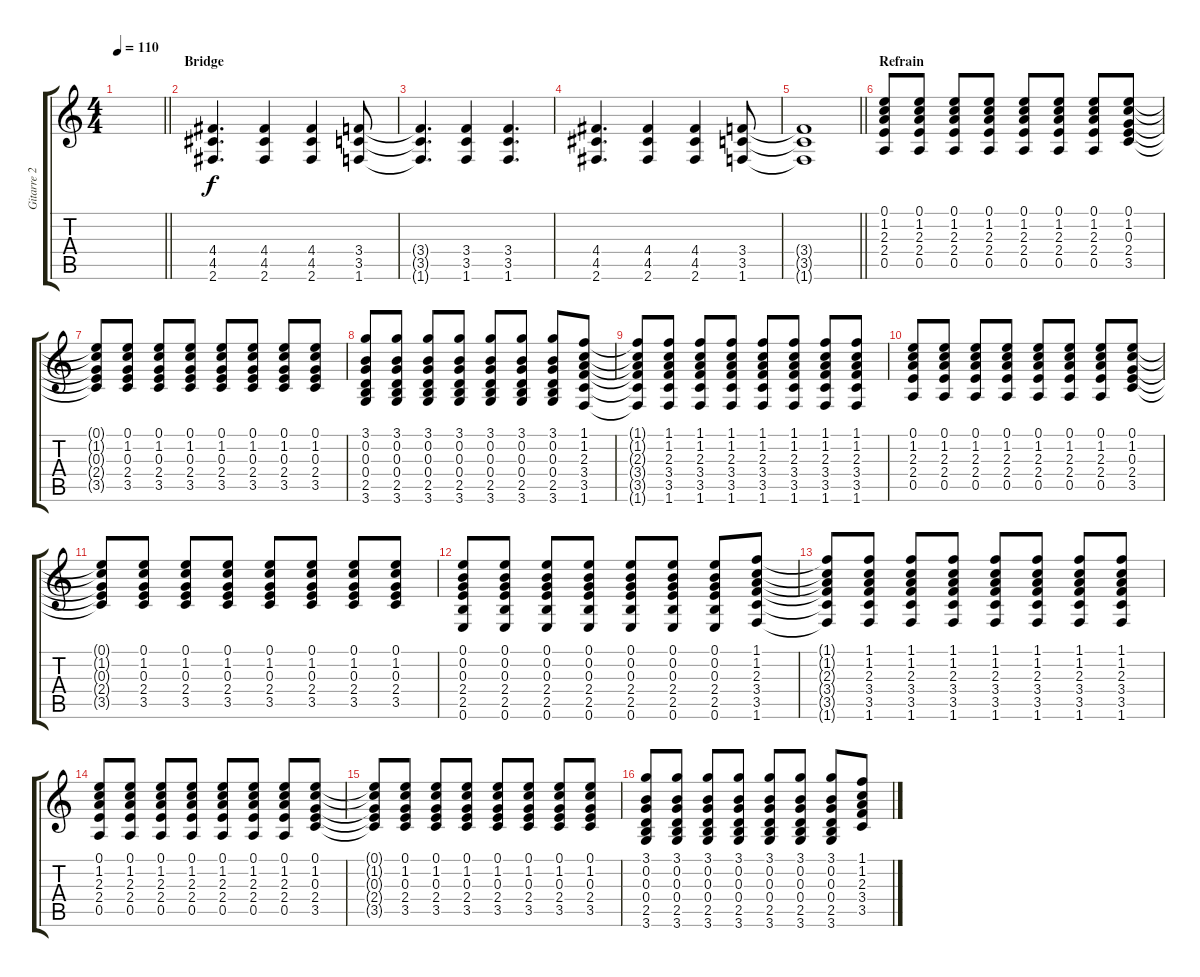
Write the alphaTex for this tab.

\track ("Gitarre 2" "Gitarre 2") {instrument acousticguitarnylon}
\staff {score tabs}
\tuning (E4 B3 G3 D3 A2 E2) {hide}
\ts (4 4)
\tempo 110
\clef g2
\barLineRight lightlight
\ks c
|
\section ("" "Bridge")
(4.4 4.5 2.6).4{d volume 8 instrument overdrivenguitar} (4.4 4.5 2.6).4 (4.4 4.5 2.6).4 (3.4 3.5 1.6).8 |
(3.4{t} 3.5{t} 1.6{t}).4{d} (3.4 3.5 1.6).4 (3.4 3.5 1.6).4{d} |
(4.4 4.5 2.6).4{d} (4.4 4.5 2.6).4 (4.4 4.5 2.6).4 (3.4 3.5 1.6).8 |
\barLineRight lightlight
(3.4{t} 3.5{t} 1.6{t}).1 |
\section ("" "Refrain")
(0.1 1.2 2.3 2.4 0.5).8{volume 13 instrument acousticguitarnylon} (0.1 1.2 2.3 2.4 0.5).8 (0.1 1.2 2.3 2.4 0.5).8 (0.1 1.2 2.3 2.4 0.5).8 (0.1 1.2 2.3 2.4 0.5).8 (0.1 1.2 2.3 2.4 0.5).8 (0.1 1.2 2.3 2.4 0.5).8 (0.1 1.2 0.3 2.4 3.5).8 |
(0.1{t} 1.2{t} 0.3{t} 2.4{t} 3.5{t}).8 (0.1 1.2 0.3 2.4 3.5).8 (0.1 1.2 0.3 2.4 3.5).8 (0.1 1.2 0.3 2.4 3.5).8 (0.1 1.2 0.3 2.4 3.5).8 (0.1 1.2 0.3 2.4 3.5).8 (0.1 1.2 0.3 2.4 3.5).8 (0.1 1.2 0.3 2.4 3.5).8 |
(3.1 0.2 0.3 0.4 2.5 3.6).8 (3.1 0.2 0.3 0.4 2.5 3.6).8 (3.1 0.2 0.3 0.4 2.5 3.6).8 (3.1 0.2 0.3 0.4 2.5 3.6).8 (3.1 0.2 0.3 0.4 2.5 3.6).8 (3.1 0.2 0.3 0.4 2.5 3.6).8 (3.1 0.2 0.3 0.4 2.5 3.6).8 (1.1 1.2 2.3 3.4 3.5 1.6).8 |
(1.1{t} 1.2{t} 2.3{t} 3.4{t} 3.5{t} 1.6{t}).8 (1.1 1.2 2.3 3.4 3.5 1.6).8 (1.1 1.2 2.3 3.4 3.5 1.6).8 (1.1 1.2 2.3 3.4 3.5 1.6).8 (1.1 1.2 2.3 3.4 3.5 1.6).8 (1.1 1.2 2.3 3.4 3.5 1.6).8 (1.1 1.2 2.3 3.4 3.5 1.6).8 (1.1 1.2 2.3 3.4 3.5 1.6).8 |
(0.1 1.2 2.3 2.4 0.5).8 (0.1 1.2 2.3 2.4 0.5).8 (0.1 1.2 2.3 2.4 0.5).8 (0.1 1.2 2.3 2.4 0.5).8 (0.1 1.2 2.3 2.4 0.5).8 (0.1 1.2 2.3 2.4 0.5).8 (0.1 1.2 2.3 2.4 0.5).8 (0.1 1.2 0.3 2.4 3.5).8 |
(0.1{t} 1.2{t} 0.3{t} 2.4{t} 3.5{t}).8 (0.1 1.2 0.3 2.4 3.5).8 (0.1 1.2 0.3 2.4 3.5).8 (0.1 1.2 0.3 2.4 3.5).8 (0.1 1.2 0.3 2.4 3.5).8 (0.1 1.2 0.3 2.4 3.5).8 (0.1 1.2 0.3 2.4 3.5).8 (0.1 1.2 0.3 2.4 3.5).8 |
(0.1 0.2 0.3 2.4 2.5 0.6).8 (0.1 0.2 0.3 2.4 2.5 0.6).8 (0.1 0.2 0.3 2.4 2.5 0.6).8 (0.1 0.2 0.3 2.4 2.5 0.6).8 (0.1 0.2 0.3 2.4 2.5 0.6).8 (0.1 0.2 0.3 2.4 2.5 0.6).8 (0.1 0.2 0.3 2.4 2.5 0.6).8 (1.1 1.2 2.3 3.4 3.5 1.6).8 |
(1.1{t} 1.2{t} 2.3{t} 3.4{t} 3.5{t} 1.6{t}).8 (1.1 1.2 2.3 3.4 3.5 1.6).8 (1.1 1.2 2.3 3.4 3.5 1.6).8 (1.1 1.2 2.3 3.4 3.5 1.6).8 (1.1 1.2 2.3 3.4 3.5 1.6).8 (1.1 1.2 2.3 3.4 3.5 1.6).8 (1.1 1.2 2.3 3.4 3.5 1.6).8 (1.1 1.2 2.3 3.4 3.5 1.6).8 |
(0.1 1.2 2.3 2.4 0.5).8 (0.1 1.2 2.3 2.4 0.5).8 (0.1 1.2 2.3 2.4 0.5).8 (0.1 1.2 2.3 2.4 0.5).8 (0.1 1.2 2.3 2.4 0.5).8 (0.1 1.2 2.3 2.4 0.5).8 (0.1 1.2 2.3 2.4 0.5).8 (0.1 1.2 0.3 2.4 3.5).8 |
(0.1{t} 1.2{t} 0.3{t} 2.4{t} 3.5{t}).8 (0.1 1.2 0.3 2.4 3.5).8 (0.1 1.2 0.3 2.4 3.5).8 (0.1 1.2 0.3 2.4 3.5).8 (0.1 1.2 0.3 2.4 3.5).8 (0.1 1.2 0.3 2.4 3.5).8 (0.1 1.2 0.3 2.4 3.5).8 (0.1 1.2 0.3 2.4 3.5).8 |
(3.1 0.2 0.3 0.4 2.5 3.6).8 (3.1 0.2 0.3 0.4 2.5 3.6).8 (3.1 0.2 0.3 0.4 2.5 3.6).8 (3.1 0.2 0.3 0.4 2.5 3.6).8 (3.1 0.2 0.3 0.4 2.5 3.6).8 (3.1 0.2 0.3 0.4 2.5 3.6).8 (3.1 0.2 0.3 0.4 2.5 3.6).8 (1.1 1.2 2.3 3.4 3.5).8
